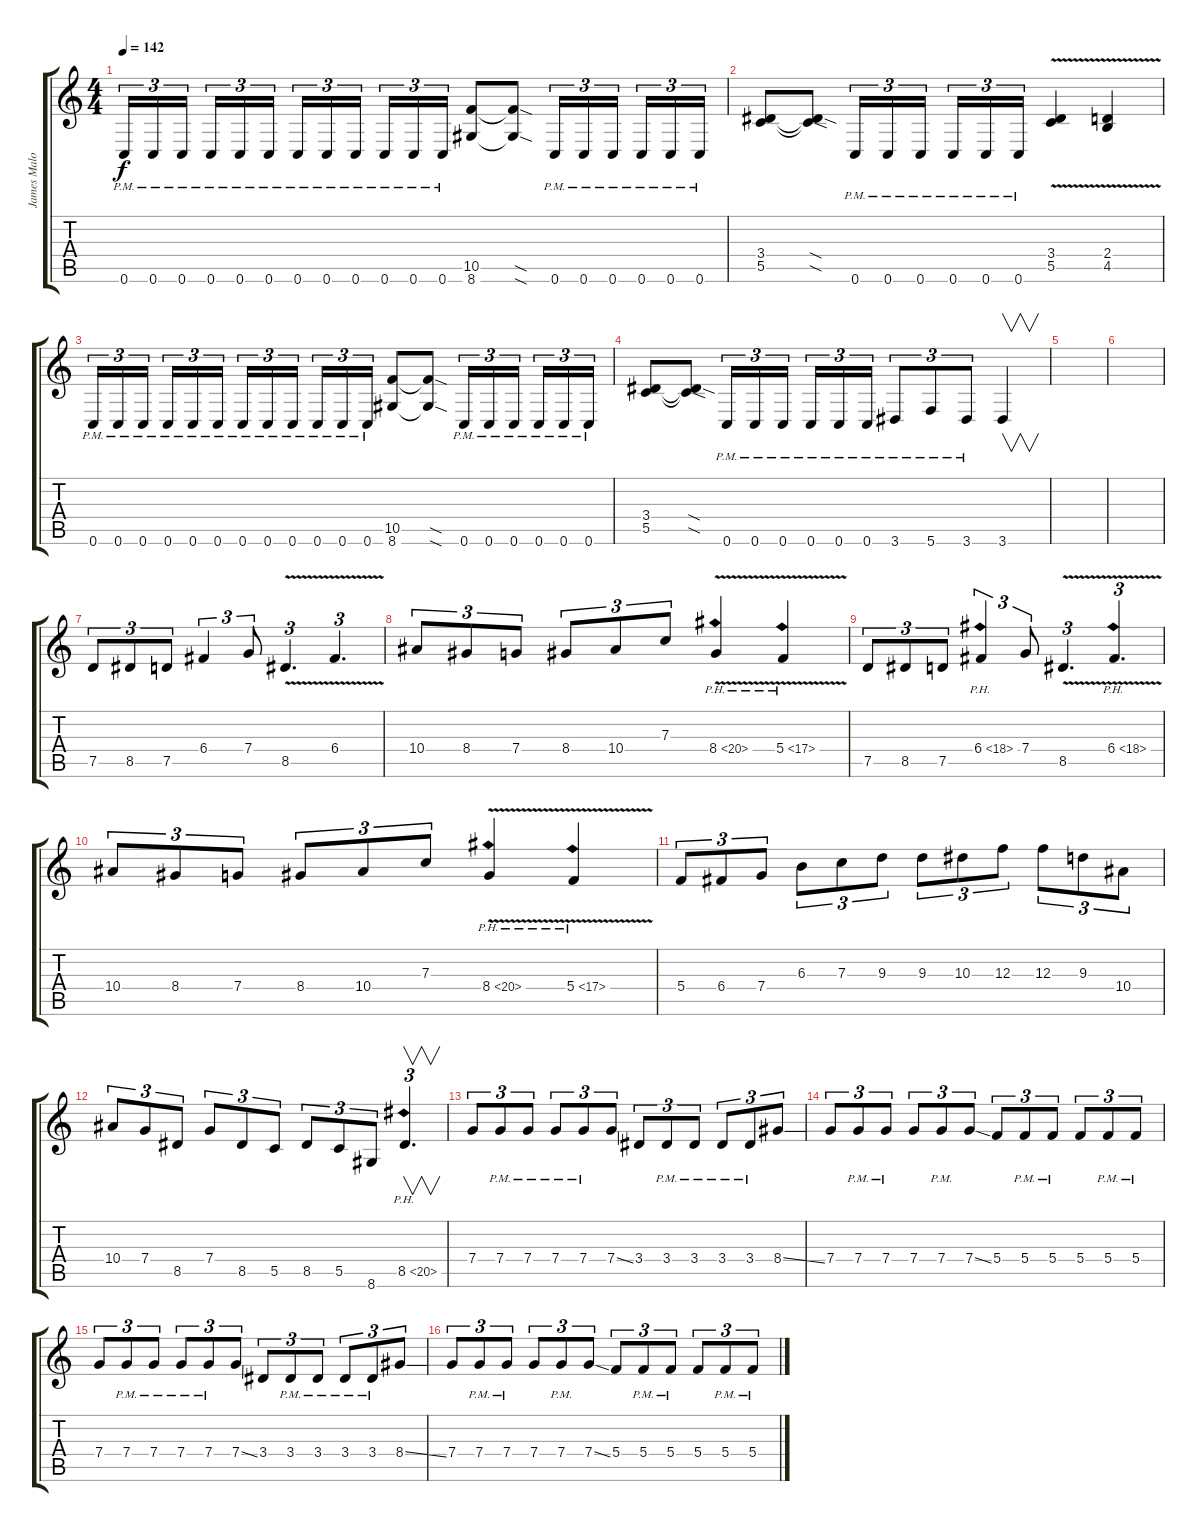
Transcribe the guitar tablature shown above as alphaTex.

\track ("James Malone Rhythm/Solo" "James Malo") {instrument distortionguitar}
\staff {score tabs}
\tuning (D4 A3 F3 C3 G2 C2) {hide}
\ts (4 4)
\tempo 142
\clef g2
\ks c
0.6{pm}.16{tu (3 2) dy f instrument distortionguitar} 0.6{pm}.16{tu (3 2)} 0.6{pm}.16{tu (3 2) beam splitsecondary} 0.6{pm}.16{tu (3 2)} 0.6{pm}.16{tu (3 2)} 0.6{pm}.16{tu (3 2)} 0.6{pm}.16{tu (3 2)} 0.6{pm}.16{tu (3 2)} 0.6{pm}.16{tu (3 2) beam splitsecondary} 0.6{pm}.16{tu (3 2)} 0.6{pm}.16{tu (3 2)} 0.6{pm}.16{tu (3 2)} (10.5 8.6).8 (10.5{sod t} 8.6{sod t}).8 0.6{pm}.16{tu (3 2)} 0.6{pm}.16{tu (3 2)} 0.6{pm}.16{tu (3 2) beam splitsecondary} 0.6{pm}.16{tu (3 2)} 0.6{pm}.16{tu (3 2)} 0.6{pm}.16{tu (3 2)} |
(3.4 5.5).8 (3.4{sod t} 5.5{sod t}).8 0.6{pm}.16{tu (3 2)} 0.6{pm}.16{tu (3 2)} 0.6{pm}.16{tu (3 2) beam splitsecondary} 0.6{pm}.16{tu (3 2)} 0.6{pm}.16{tu (3 2)} 0.6{pm}.16{tu (3 2)} (3.4{v} 5.5{v}).4 (2.4{v} 4.5{v}).4 |
0.6{pm}.16{tu (3 2)} 0.6{pm}.16{tu (3 2)} 0.6{pm}.16{tu (3 2) beam splitsecondary} 0.6{pm}.16{tu (3 2)} 0.6{pm}.16{tu (3 2)} 0.6{pm}.16{tu (3 2)} 0.6{pm}.16{tu (3 2)} 0.6{pm}.16{tu (3 2)} 0.6{pm}.16{tu (3 2) beam splitsecondary} 0.6{pm}.16{tu (3 2)} 0.6{pm}.16{tu (3 2)} 0.6{pm}.16{tu (3 2)} (10.5 8.6).8 (10.5{sod t} 8.6{sod t}).8 0.6{pm}.16{tu (3 2)} 0.6{pm}.16{tu (3 2)} 0.6{pm}.16{tu (3 2) beam splitsecondary} 0.6{pm}.16{tu (3 2)} 0.6{pm}.16{tu (3 2)} 0.6{pm}.16{tu (3 2)} |
(3.4 5.5).8 (3.4{sod t} 5.5{sod t}).8 0.6{pm}.16{tu (3 2)} 0.6{pm}.16{tu (3 2)} 0.6{pm}.16{tu (3 2) beam splitsecondary} 0.6{pm}.16{tu (3 2)} 0.6{pm}.16{tu (3 2)} 0.6{pm}.16{tu (3 2)} 3.6{pm}.8{tu (3 2)} 5.6{pm}.8{tu (3 2)} 3.6{pm}.8{tu (3 2)} 3.6.4{v instrument guitarharmonics} |
|
|
7.5.8{tu (3 2) instrument distortionguitar} 8.5.8{tu (3 2)} 7.5.8{tu (3 2)} 6.4.4{tu (3 2)} 7.4.8{tu (3 2)} 8.5{v}.4{d tu (3 2)} 6.4{v}.4{d tu (3 2)} |
10.4.8{tu (3 2)} 8.4.8{tu (3 2)} 7.4.8{tu (3 2)} 8.4.8{tu (3 2)} 10.4.8{tu (3 2)} 7.3.8{tu (3 2)} 8.4{ph 12 v}.4 5.4{ph 12 v}.4 |
7.5.8{tu (3 2)} 8.5.8{tu (3 2)} 7.5.8{tu (3 2)} 6.4{ph 12}.4{tu (3 2)} 7.4.8{tu (3 2)} 8.5{v}.4{d tu (3 2)} 6.4{ph 12 v}.4{d tu (3 2)} |
10.4.8{tu (3 2)} 8.4.8{tu (3 2)} 7.4.8{tu (3 2)} 8.4.8{tu (3 2)} 10.4.8{tu (3 2)} 7.3.8{tu (3 2)} 8.4{ph 12 v}.4 5.4{ph 12 v}.4 |
5.4.8{tu (3 2)} 6.4.8{tu (3 2)} 7.4.8{tu (3 2)} 6.3.8{tu (3 2)} 7.3.8{tu (3 2)} 9.3.8{tu (3 2)} 9.3.8{tu (3 2)} 10.3.8{tu (3 2)} 12.3.8{tu (3 2)} 12.3.8{tu (3 2)} 9.3.8{tu (3 2)} 10.4.8{tu (3 2)} |
10.4.8{tu (3 2)} 7.4.8{tu (3 2)} 8.5.8{tu (3 2)} 7.4.8{tu (3 2)} 8.5.8{tu (3 2)} 5.5.8{tu (3 2)} 8.5.8{tu (3 2)} 5.5.8{tu (3 2)} 8.6.8{tu (3 2)} 8.5{ph 12}.4{v d tu (3 2)} |
7.4.8{tu (3 2) instrument distortionguitar} 7.4{pm}.8{tu (3 2)} 7.4{pm}.8{tu (3 2)} 7.4{pm}.8{tu (3 2)} 7.4{pm}.8{tu (3 2)} 7.4{ss}.8{tu (3 2)} 3.4.8{tu (3 2)} 3.4{pm}.8{tu (3 2)} 3.4{pm}.8{tu (3 2)} 3.4{pm}.8{tu (3 2)} 3.4{pm}.8{tu (3 2)} 8.4{ss}.8{tu (3 2)} |
7.4.8{tu (3 2)} 7.4{pm}.8{tu (3 2)} 7.4{pm}.8{tu (3 2)} 7.4.8{tu (3 2)} 7.4{pm}.8{tu (3 2)} 7.4{ss}.8{tu (3 2)} 5.4.8{tu (3 2)} 5.4{pm}.8{tu (3 2)} 5.4{pm}.8{tu (3 2)} 5.4.8{tu (3 2)} 5.4{pm}.8{tu (3 2)} 5.4{pm}.8{tu (3 2)} |
7.4.8{tu (3 2)} 7.4{pm}.8{tu (3 2)} 7.4{pm}.8{tu (3 2)} 7.4{pm}.8{tu (3 2)} 7.4{pm}.8{tu (3 2)} 7.4{ss}.8{tu (3 2)} 3.4.8{tu (3 2)} 3.4{pm}.8{tu (3 2)} 3.4{pm}.8{tu (3 2)} 3.4{pm}.8{tu (3 2)} 3.4{pm}.8{tu (3 2)} 8.4{ss}.8{tu (3 2)} |
7.4.8{tu (3 2)} 7.4{pm}.8{tu (3 2)} 7.4{pm}.8{tu (3 2)} 7.4.8{tu (3 2)} 7.4{pm}.8{tu (3 2)} 7.4{ss}.8{tu (3 2)} 5.4.8{tu (3 2)} 5.4{pm}.8{tu (3 2)} 5.4{pm}.8{tu (3 2)} 5.4.8{tu (3 2)} 5.4{pm}.8{tu (3 2)} 5.4{pm}.8{tu (3 2)}
